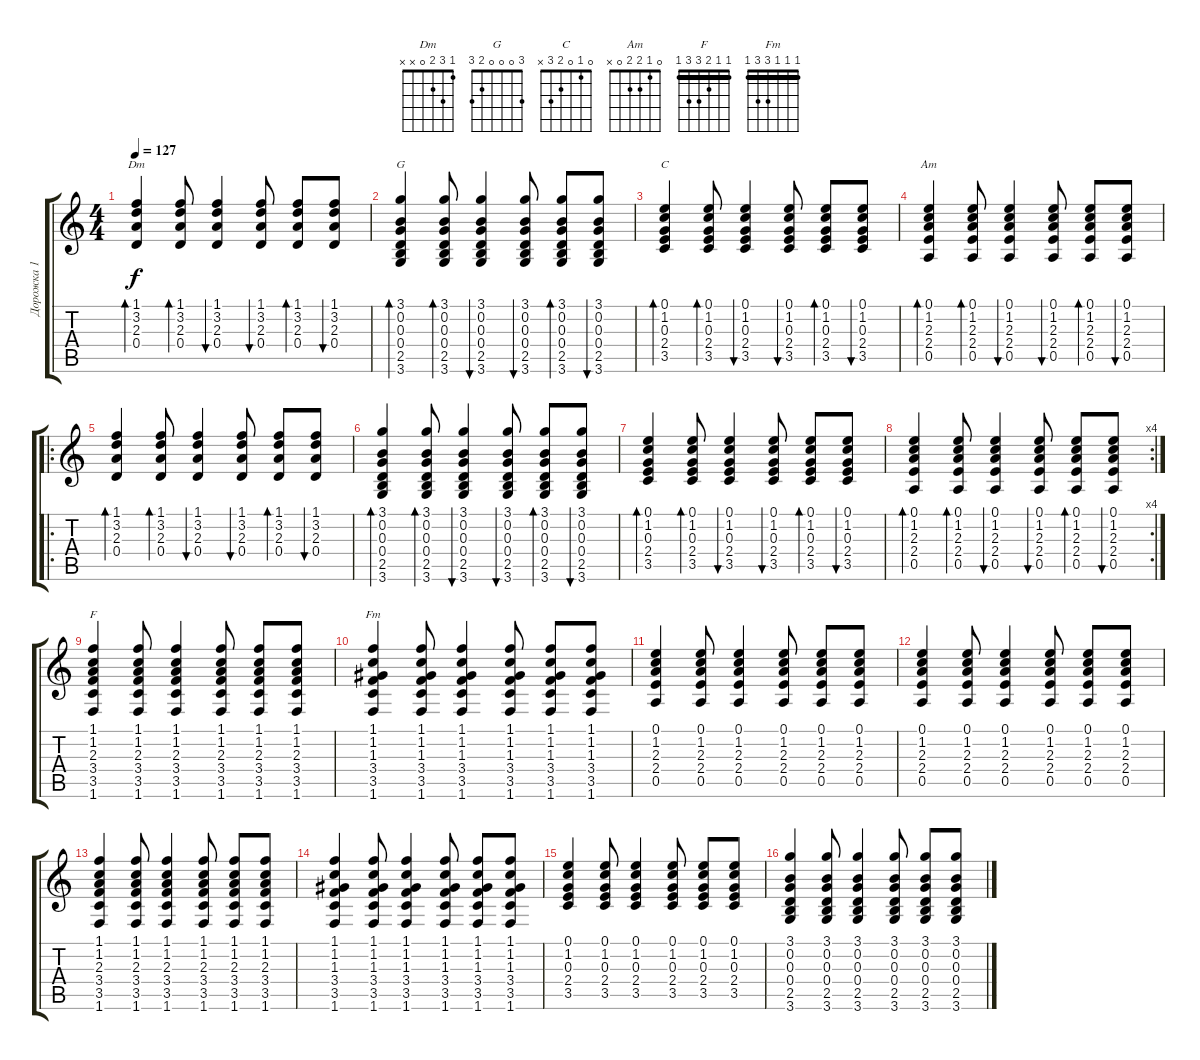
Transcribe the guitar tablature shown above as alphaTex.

\track ("Дорожка 1" "Дорожка 1") {instrument electricguitarjazz}
\staff {score tabs}
\tuning (E4 B3 G3 D3 A2 E2) {hide}
\chord ("Dm" 1 3 2 0 x x)
\chord ("G" 3 0 0 0 2 3)
\chord ("C" 0 1 0 2 3 x)
\chord ("Am" 0 1 2 2 0 x)
\chord ("F" 1 1 2 3 3 1) {barre 1}
\chord ("Fm" 1 1 1 3 3 1) {barre 1}
\ts (4 4)
\tempo 127
\clef g2
\ks c
(1.1 3.2 2.3 0.4).4{bd 60 ch "Dm" dy f} (1.1 3.2 2.3 0.4).8{bd 60} (1.1 3.2 2.3 0.4).4{bu 60} (1.1 3.2 2.3 0.4).8{bu 60} (1.1 3.2 2.3 0.4).8{bd 60} (1.1 3.2 2.3 0.4).8{bu 60} |
(3.1 0.2 0.3 0.4 2.5 3.6).4{bd 60 ch "G"} (3.1 0.2 0.3 0.4 2.5 3.6).8{bd 60} (3.1 0.2 0.3 0.4 2.5 3.6).4{bu 60} (3.1 0.2 0.3 0.4 2.5 3.6).8{bu 60} (3.1 0.2 0.3 0.4 2.5 3.6).8{bd 60} (3.1 0.2 0.3 0.4 2.5 3.6).8{bu 60} |
(0.1 1.2 0.3 2.4 3.5).4{bd 60 ch "C"} (0.1 1.2 0.3 2.4 3.5).8{bd 60} (0.1 1.2 0.3 2.4 3.5).4{bu 60} (0.1 1.2 0.3 2.4 3.5).8{bu 60} (0.1 1.2 0.3 2.4 3.5).8{bd 60} (0.1 1.2 0.3 2.4 3.5).8{bu 60} |
(0.1 1.2 2.3 2.4 0.5).4{bd 60 ch "Am"} (0.1 1.2 2.3 2.4 0.5).8{bd 60} (0.1 1.2 2.3 2.4 0.5).4{bu 60} (0.1 1.2 2.3 2.4 0.5).8{bu 60} (0.1 1.2 2.3 2.4 0.5).8{bd 60} (0.1 1.2 2.3 2.4 0.5).8{bu 60} |
\ro
(1.1 3.2 2.3 0.4).4{bd 60} (1.1 3.2 2.3 0.4).8{bd 60} (1.1 3.2 2.3 0.4).4{bu 60} (1.1 3.2 2.3 0.4).8{bu 60} (1.1 3.2 2.3 0.4).8{bd 60} (1.1 3.2 2.3 0.4).8{bu 60} |
(3.1 0.2 0.3 0.4 2.5 3.6).4{bd 60} (3.1 0.2 0.3 0.4 2.5 3.6).8{bd 60} (3.1 0.2 0.3 0.4 2.5 3.6).4{bu 60} (3.1 0.2 0.3 0.4 2.5 3.6).8{bu 60} (3.1 0.2 0.3 0.4 2.5 3.6).8{bd 60} (3.1 0.2 0.3 0.4 2.5 3.6).8{bu 60} |
(0.1 1.2 0.3 2.4 3.5).4{bd 60} (0.1 1.2 0.3 2.4 3.5).8{bd 60} (0.1 1.2 0.3 2.4 3.5).4{bu 60} (0.1 1.2 0.3 2.4 3.5).8{bu 60} (0.1 1.2 0.3 2.4 3.5).8{bd 60} (0.1 1.2 0.3 2.4 3.5).8{bu 60} |
\rc 4
(0.1 1.2 2.3 2.4 0.5).4{bd 60} (0.1 1.2 2.3 2.4 0.5).8{bd 60} (0.1 1.2 2.3 2.4 0.5).4{bu 60} (0.1 1.2 2.3 2.4 0.5).8{bu 60} (0.1 1.2 2.3 2.4 0.5).8{bd 60} (0.1 1.2 2.3 2.4 0.5).8{bu 60} |
(1.1 1.2 2.3 3.4 3.5 1.6).4{ch "F"} (1.1 1.2 2.3 3.4 3.5 1.6).8 (1.1 1.2 2.3 3.4 3.5 1.6).4 (1.1 1.2 2.3 3.4 3.5 1.6).8 (1.1 1.2 2.3 3.4 3.5 1.6).8 (1.1 1.2 2.3 3.4 3.5 1.6).8 |
(1.1 1.2 1.3 3.4 3.5 1.6).4{ch "Fm"} (1.1 1.2 1.3 3.4 3.5 1.6).8 (1.1 1.2 1.3 3.4 3.5 1.6).4 (1.1 1.2 1.3 3.4 3.5 1.6).8 (1.1 1.2 1.3 3.4 3.5 1.6).8 (1.1 1.2 1.3 3.4 3.5 1.6).8 |
(0.1 1.2 2.3 2.4 0.5).4 (0.1 1.2 2.3 2.4 0.5).8 (0.1 1.2 2.3 2.4 0.5).4 (0.1 1.2 2.3 2.4 0.5).8 (0.1 1.2 2.3 2.4 0.5).8 (0.1 1.2 2.3 2.4 0.5).8 |
(0.1 1.2 2.3 2.4 0.5).4 (0.1 1.2 2.3 2.4 0.5).8 (0.1 1.2 2.3 2.4 0.5).4 (0.1 1.2 2.3 2.4 0.5).8 (0.1 1.2 2.3 2.4 0.5).8 (0.1 1.2 2.3 2.4 0.5).8 |
(1.1 1.2 2.3 3.4 3.5 1.6).4 (1.1 1.2 2.3 3.4 3.5 1.6).8 (1.1 1.2 2.3 3.4 3.5 1.6).4 (1.1 1.2 2.3 3.4 3.5 1.6).8 (1.1 1.2 2.3 3.4 3.5 1.6).8 (1.1 1.2 2.3 3.4 3.5 1.6).8 |
(1.1 1.2 1.3 3.4 3.5 1.6).4 (1.1 1.2 1.3 3.4 3.5 1.6).8 (1.1 1.2 1.3 3.4 3.5 1.6).4 (1.1 1.2 1.3 3.4 3.5 1.6).8 (1.1 1.2 1.3 3.4 3.5 1.6).8 (1.1 1.2 1.3 3.4 3.5 1.6).8 |
(0.1 1.2 0.3 2.4 3.5).4 (0.1 1.2 0.3 2.4 3.5).8 (0.1 1.2 0.3 2.4 3.5).4 (0.1 1.2 0.3 2.4 3.5).8 (0.1 1.2 0.3 2.4 3.5).8 (0.1 1.2 0.3 2.4 3.5).8 |
(3.1 0.2 0.3 0.4 2.5 3.6).4 (3.1 0.2 0.3 0.4 2.5 3.6).8 (3.1 0.2 0.3 0.4 2.5 3.6).4 (3.1 0.2 0.3 0.4 2.5 3.6).8 (3.1 0.2 0.3 0.4 2.5 3.6).8 (3.1 0.2 0.3 0.4 2.5 3.6).8
